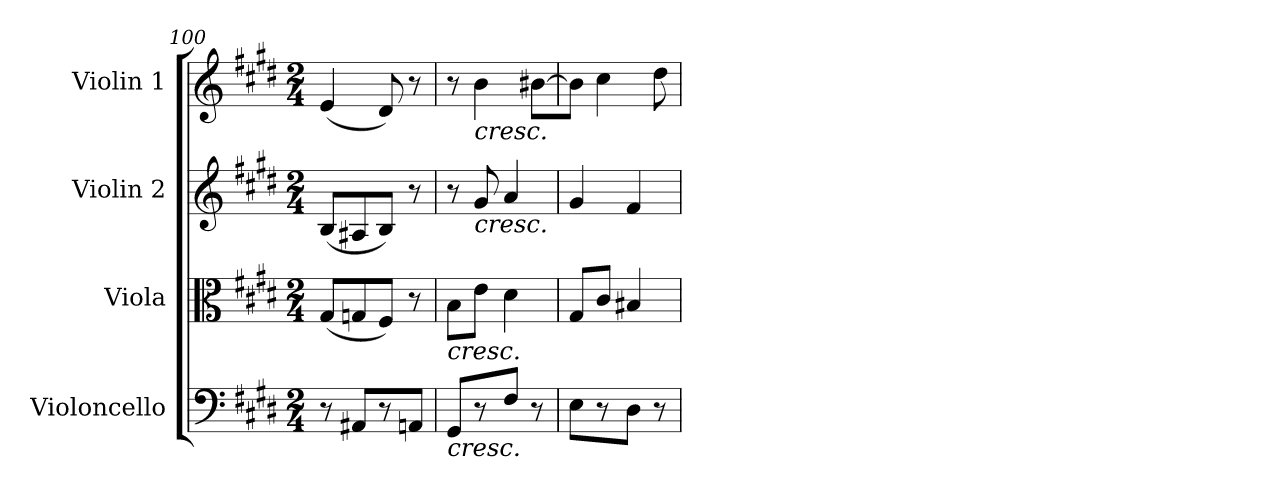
**kern	**kern	**kern	**kern
*part4	*part3	*part2	*part1
*staff4	*staff3	*staff2	*staff1
*I"Violoncello	*I"Viola	*I"Violin 2	*I"Violin 1
*I'Vc	*I'Vla	*I'Vln	*I'Vln
!!LO:LB:g=z
*clefF4	*clefC3	*clefG2	*clefG2
*k[f#c#g#d#]	*k[f#c#g#d#]	*k[f#c#g#d#]	*k[f#c#g#d#]
*M2/4	*M2/4	*M2/4	*M2/4
=100	=100	=100	=100
8r	(8G#/L	(8B/L	(4e/
8AA#j/L	8Gn/	8A#X/	.
8r	8F#/J)	8B/J)	8d#/)
8AAn/J	8r	8r	8r
!!LO:LB:g=z
=101	=101	=101	=101
!	!LO:TX:b:i:t=cresc.	!	!
!LO:TX:b:i:t=cresc.	!	!	!
8GG#/L	8B\L	8r	8r
!	!	!	!LO:TX:b:i:t=cresc.
!	!	!LO:TX:b:i:t=cresc.	!
8r	8e\J	8g#/	4b\
8F#/J	4d#\	4a/	.
8r	.	.	[8b#X\L
=102	=102	=102	=102
8E\L	8G#/L	4g#/	8b#\J]
8r	8c#/J	.	4cc#\
8D#\J	4B#X/	4f#/	.
8r	.	.	8dd#\
=	=	=	=
*-	*-	*-	*-
